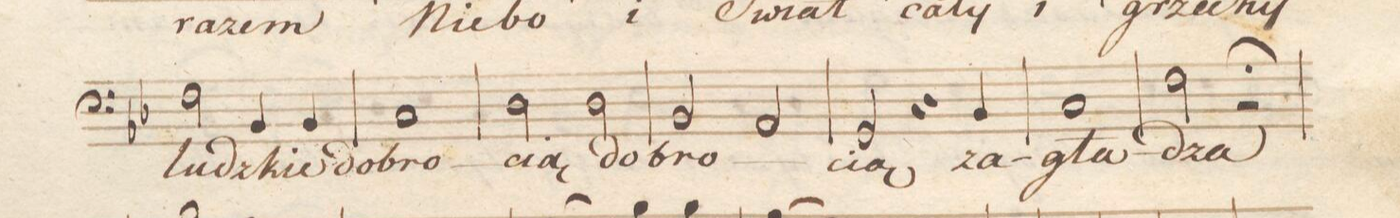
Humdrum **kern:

**kern	**text	**dynam
*I"Basso	*	*
*clefF4	*	*
*k[b-e-]	*	*
*met(c)	*	*
*M4/4	*	*
2F\	ludz-	.
4BB-/	-kie	.
4BB-/	do-	.
=44	=44	=44
1C/	-bro-	.
=45	=45	=45
2D\	-cią	.
2D\	do-	.
=46	=46	=46
2BB-/	-bro-	.
2AA/	.	.
=47	=47	=47
2GG/	-cią	.
4r	.	.
4BB-/	za-	.
=48	=48	=48
1C/	-gła-	.
=49	=49	=49
2F\	-dza	.
2r;	.	.
=50	=50	=50
*-	*-	*-
